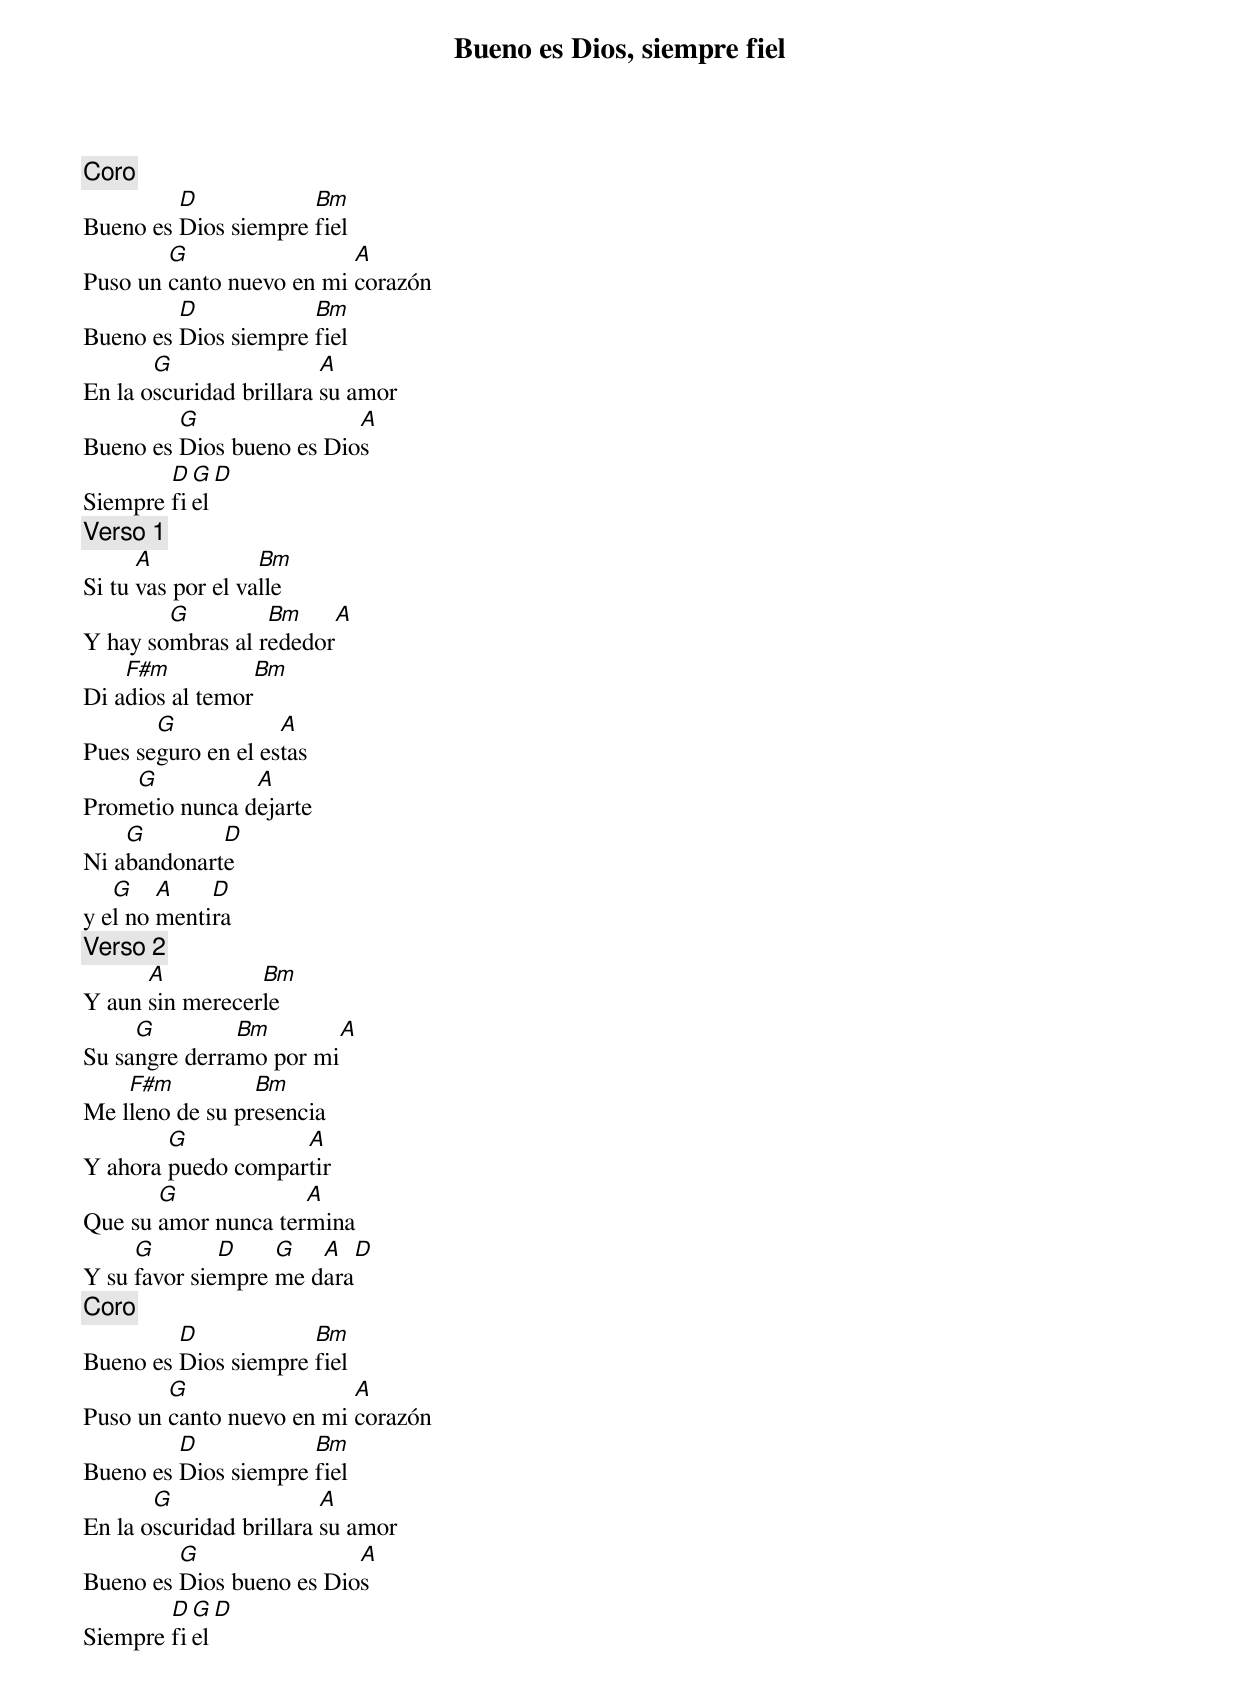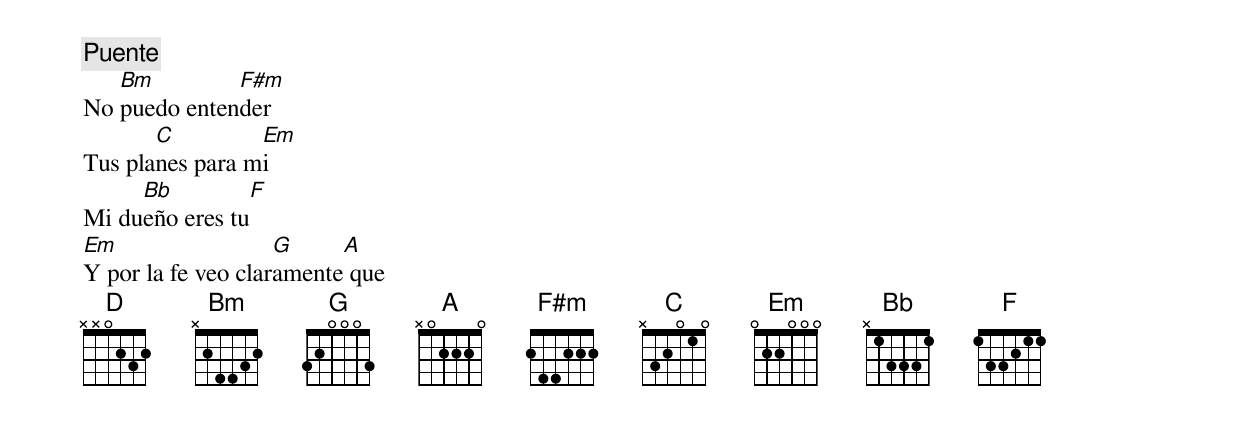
{title: Bueno es Dios, siempre fiel}
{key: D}
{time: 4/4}
{comment: Coro}
Bueno es [D]Dios siempre [Bm]fiel
Puso un [G]canto nuevo en mi [A]corazón
Bueno es [D]Dios siempre [Bm]fiel
En la o[G]scuridad brillara [A]su amor
Bueno es [G]Dios bueno es Dio[A]s
Siempre [D]fi[G]el[D]
{comment: Verso 1}
Si tu [A]vas por el va[Bm]lle
Y hay so[G]mbras al r[Bm]ededor[A]
Di a[F#m]dios al temor[Bm]
Pues se[G]guro en el es[A]tas
Prom[G]etio nunca d[A]ejarte
Ni a[G]bandonart[D]e
y e[G]l no [A]menti[D]ra
{comment: Verso 2}
Y aun [A]sin merecer[Bm]le
Su sa[G]ngre derra[Bm]mo por mi[A]
Me l[F#m]leno de su pr[Bm]esencia
Y ahora [G]puedo compar[A]tir
Que su [G]amor nunca ter[A]mina
Y su [G]favor sie[D]mpre [G]me d[A]ara[D]
{comment: Coro}
Bueno es [D]Dios siempre [Bm]fiel
Puso un [G]canto nuevo en mi [A]corazón
Bueno es [D]Dios siempre [Bm]fiel
En la o[G]scuridad brillara [A]su amor
Bueno es [G]Dios bueno es Dio[A]s
Siempre [D]fi[G]el[D]
{comment: Puente}
No [Bm]puedo enten[F#m]der
Tus pla[C]nes para m[Em]i
Mi du[Bb]eño eres tu[F]
[Em]Y por la fe veo clar[G]amente[A] que
